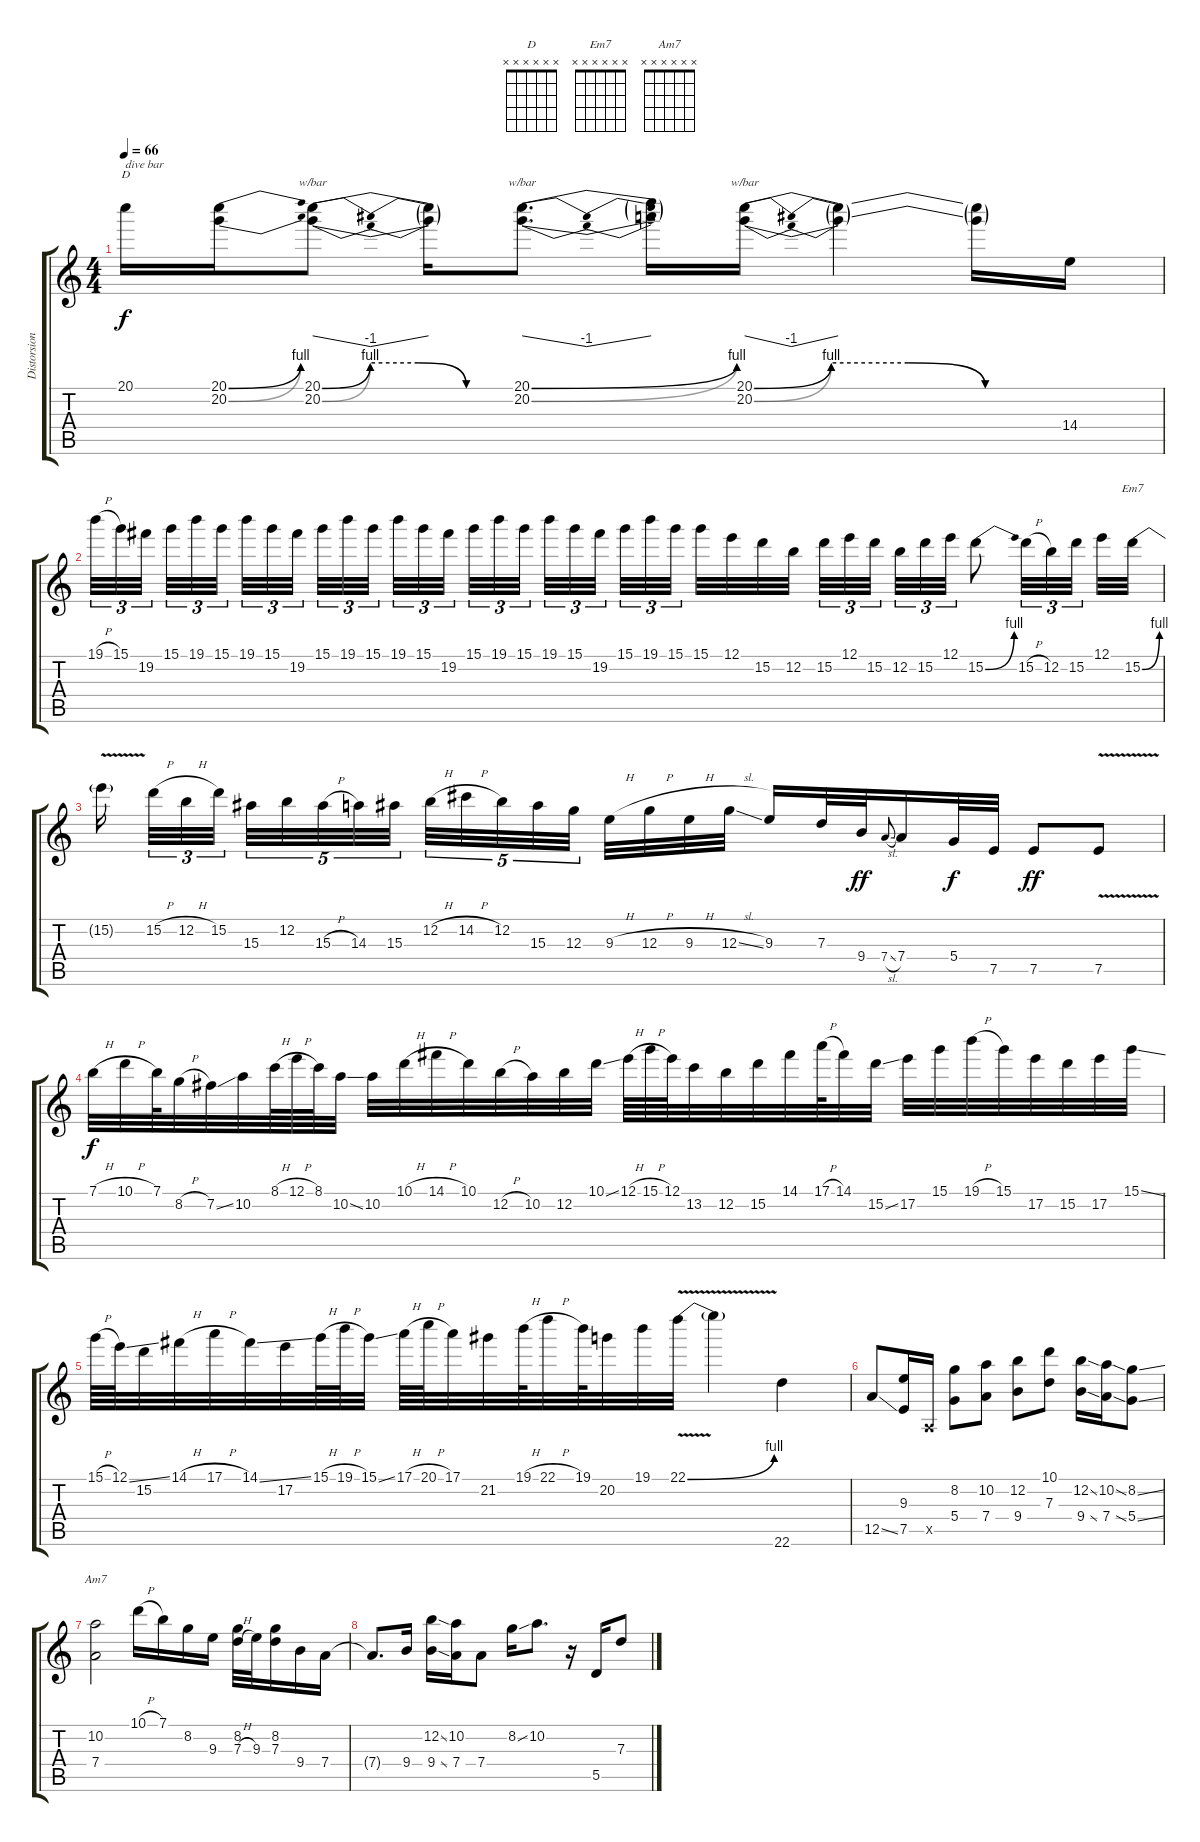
\track ("Distorsion" "Distorsion") {instrument distortionguitar}
\staff {score tabs}
\tuning (E4 B3 G3 D3 A2 E2) {hide}
\chord ("D" x x x x x x)
\chord ("Em7" x x x x x x)
\chord ("Am7" x x x x x x)
\ts (4 4)
\tempo 66
\clef g2
\ks c
20.1{t}.16{ch "D" txt "dive bar" dy f} (20.1{be (bend 0 0 60 4)} 20.2{be (bend 0 0 60 4)}).16 (20.1{be (custom 0 0 15 4 30 4 45 0 60 0)} 20.2{be (custom 0 0 15 4 30 4 45 0 60 0)}).8{tbe (dip default 0 0 30 -4 60 0)} (20.1{t} 20.2{t}).16 (20.1{be (bend 0 0 60 4)} 20.2{be (bend 0 0 60 4)}).8{d tbe (dip default 0 0 30 -4 60 0)} (20.1{t} 20.2{t}).16 (20.1{be (custom 0 0 15 4 30 4 45 0 60 0)} 20.2{be (custom 0 0 15 4 30 4 45 0 60 0)}).16{tbe (dip default 0 0 30 -4 60 0)} (20.1{t} 20.2{t}).4 (20.1{t} 20.2{t}).16 14.4.16 |
19.1{h}.32{tu (3 2)} 15.1.32{tu (3 2)} 19.2.32{tu (3 2) beam splitsecondary} 15.1.32{tu (3 2)} 19.1.32{tu (3 2)} 15.1.32{tu (3 2) beam splitsecondary} 19.1.32{tu (3 2)} 15.1.32{tu (3 2)} 19.2.32{tu (3 2) beam splitsecondary} 15.1.32{tu (3 2)} 19.1.32{tu (3 2)} 15.1.32{tu (3 2)} 19.1.32{tu (3 2)} 15.1.32{tu (3 2)} 19.2.32{tu (3 2) beam splitsecondary} 15.1.32{tu (3 2)} 19.1.32{tu (3 2)} 15.1.32{tu (3 2) beam splitsecondary} 19.1.32{tu (3 2)} 15.1.32{tu (3 2)} 19.2.32{tu (3 2) beam splitsecondary} 15.1.32{tu (3 2)} 19.1.32{tu (3 2)} 15.1.32{tu (3 2)} 15.1.32 12.1.32 15.2.32 12.2.32{beam splitsecondary} 15.2.32{tu (3 2)} 12.1.32{tu (3 2)} 15.2.32{tu (3 2) beam splitsecondary} 12.2.32{tu (3 2)} 15.2.32{tu (3 2)} 12.1.32{tu (3 2)} 15.2{be (bend 0 0 60 4)}.8 15.2{h}.32{tu (3 2)} 12.2.32{tu (3 2)} 15.2.32{tu (3 2) beam splitsecondary} 12.1.32 15.2{be (bend 0 0 60 4)}.32{ch "Em7"} |
15.2{v t}.16{beam splitsecondary} 15.2{h}.32{tu (3 2)} 12.2{h}.32{tu (3 2)} 15.2.32{tu (3 2) beam splitsecondary} 15.3.32{tu (5 4)} 12.2.32{tu (5 4)} 15.3{h}.32{tu (5 4)} 14.3.32{tu (5 4)} 15.3.32{tu (5 4)} 12.2{h}.32{tu (5 4)} 14.2{h}.32{tu (5 4)} 12.2.32{tu (5 4)} 15.3.32{tu (5 4)} 12.3.32{tu (5 4) beam splitsecondary} 9.3{h}.32 12.3{h}.32 9.3{h}.32 12.3{sl}.32 9.3.16 7.3.32 9.4.32{dy ff} 7.4{sl}.8{gr onbeat} 7.4.16 5.4.32{dy f} 7.5.32 7.5.8{dy ff} 7.5{v}.8 |
7.1{h}.32{dy f} 10.1{h}.32 7.1.64 8.2{h}.32 7.2{ss}.32 10.2.32 8.1{h}.64 12.1{h}.64 8.1.64 10.2{ss}.32 10.2.32 10.1{h}.32 14.1{h}.32 10.1.32 12.2{h}.32 10.2.32 12.2.32 10.1{ss}.32 12.1{h}.64 15.1{h}.64 12.1.64 13.2.32 12.2.32 15.2.32 14.1.32 17.1{h}.64 14.1.32 15.2{ss}.32 17.2.32 15.1.32 19.1{h}.32 15.1.32 17.2.32 15.2.32 17.2.32 15.1{ss}.32 |
15.1{h}.64 12.1{ss}.64 15.2.32 14.1{h}.32 17.1{h}.32 14.1{ss}.32 17.2.32 15.1{h}.64 19.1{h}.64 15.1{ss}.32 17.1{h}.64 20.1{h}.64 17.1.32 21.2.32 19.1{h}.64 22.1{h}.32 19.1.64 20.2.32 19.1.32 22.1{be (bend 0 0 60 4) v}.32 22.1{t}.4 22.6.4 |
12.5{ss}.8 (9.3 7.5).16 0.5{x}.16 (8.2 5.4).8 (10.2 7.4).8 (12.2 9.4).8{instrument overdrivenguitar} (10.1 7.3).8 (12.2{ss} 9.4{ss}).16{instrument electricguitarmuted} (10.2{ss} 7.4{ss}).16 (8.2{ss} 5.4{ss}).8 |
(10.2 7.4).2{ch "Am7" instrument electricguitarclean} 10.1{h}.16 7.1.16 8.2.16 9.3.16 (8.2 7.3{h}).32 9.3.32 (8.2 7.3).16 9.4.16 7.4.16 |
7.4{t}.8{d} 9.4.16 (12.2{ss} 9.4{ss}).16 (10.2 7.4).16 7.4.8 8.2{ss}.16 10.2.8{d} r.16 5.5.16 7.3.8
